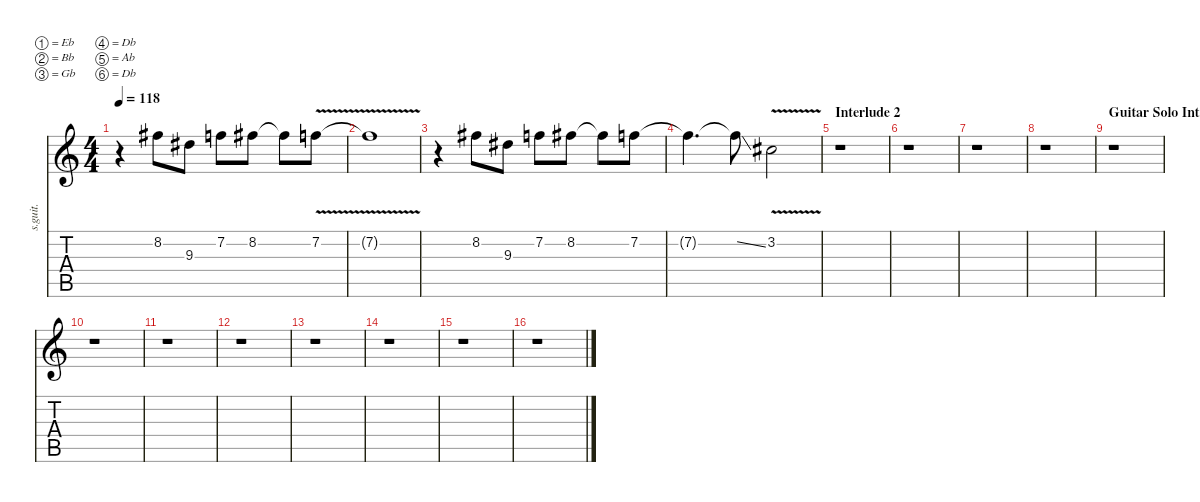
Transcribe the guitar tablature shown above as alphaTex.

\defaultSystemsLayout 4
\hideDynamics
\bracketExtendMode nobrackets
\track ("Harmony Rhythm [Zacky Vengeance]" "s.guit.") {instrument distortionguitar}
\staff {score tabs}
\tuning (Eb4 Bb3 Gb3 Db3 Ab2 Db2)
\ts (4 4)
\tempo 118
\clef g2
\ks c
r.4{dy f} 8.2{acc #}.8{lyrics (0 "") lyrics (1 "") lyrics (2 "") lyrics (3 "") lyrics (4 "")} 9.3{acc #}.8{lyrics (0 "") lyrics (1 "") lyrics (2 "") lyrics (3 "") lyrics (4 "")} 7.2.8{lyrics (0 "") lyrics (1 "") lyrics (2 "") lyrics (3 "") lyrics (4 "")} 8.2{acc #}.8{lyrics (0 "") lyrics (1 "") lyrics (2 "") lyrics (3 "") lyrics (4 "")} 8.2{t acc #}.8{lyrics (0 "") lyrics (1 "") lyrics (2 "") lyrics (3 "") lyrics (4 "")} 7.2{v}.8{lyrics (0 "") lyrics (1 "") lyrics (2 "") lyrics (3 "") lyrics (4 "")} |
7.2{t}.1{lyrics (0 "") lyrics (1 "") lyrics (2 "") lyrics (3 "") lyrics (4 "")} |
r.4 8.2{acc #}.8{lyrics (0 "") lyrics (1 "") lyrics (2 "") lyrics (3 "") lyrics (4 "")} 9.3{acc #}.8{lyrics (0 "") lyrics (1 "") lyrics (2 "") lyrics (3 "") lyrics (4 "")} 7.2.8{lyrics (0 "") lyrics (1 "") lyrics (2 "") lyrics (3 "") lyrics (4 "")} 8.2{acc #}.8{lyrics (0 "") lyrics (1 "") lyrics (2 "") lyrics (3 "") lyrics (4 "")} 8.2{t acc #}.8{lyrics (0 "") lyrics (1 "") lyrics (2 "") lyrics (3 "") lyrics (4 "")} 7.2.8{lyrics (0 "") lyrics (1 "") lyrics (2 "") lyrics (3 "") lyrics (4 "")} |
7.2{t}.4{d lyrics (0 "") lyrics (1 "") lyrics (2 "") lyrics (3 "") lyrics (4 "")} 7.2{ss t}.8{lyrics (0 "") lyrics (1 "") lyrics (2 "") lyrics (3 "") lyrics (4 "")} 3.2{v acc #}.2{lyrics (0 "") lyrics (1 "") lyrics (2 "") lyrics (3 "") lyrics (4 "")} |
\section ("" "Interlude 2")
r.1 |
r.1 |
r.1 |
r.1 |
\section ("" "Guitar Solo Intro")
r.1 |
r.1 |
r.1 |
r.1 |
r.1 |
r.1 |
r.1 |
r.1
